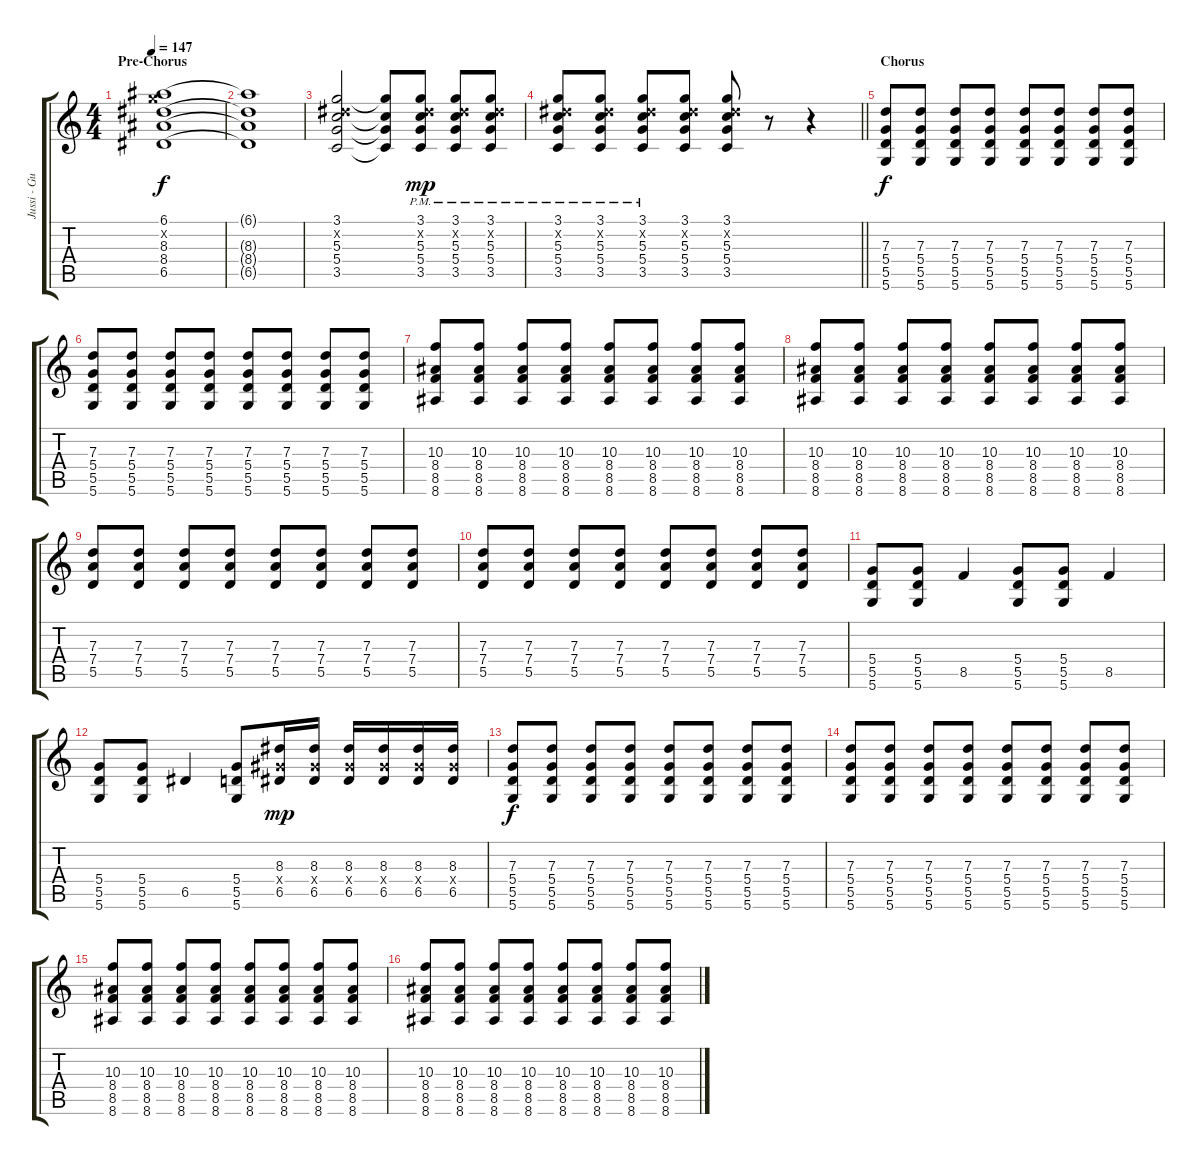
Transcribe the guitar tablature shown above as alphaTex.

\track ("Jussi - Guitar" "Jussi - Gu") {instrument overdrivenguitar}
\staff {score tabs}
\tuning (E4 B3 G3 D3 A2 D2) {hide}
\ts (4 4)
\section ("" "Pre-Chorus")
\tempo 147
\clef g2
\ks c
(6.1 8.2{x} 8.3 8.4 6.5).1{dy f instrument overdrivenguitar} |
(6.1{t} 8.3{t} 8.4{t} 6.5{t}).1 |
(3.1 4.2{x} 5.3 5.4 3.5).2 (3.1{t} 5.3{t} 5.4{t} 3.5{t}).8 (3.1{pm} 4.2{x} 5.3{pm} 5.4{pm} 3.5{pm}).8{dy mp} (3.1{pm} 4.2{x} 5.3{pm} 5.4{pm} 3.5{pm}).8 (3.1{pm} 4.2{x} 5.3{pm} 5.4{pm} 3.5{pm}).8 |
\barLineRight lightlight
(3.1{pm} 4.2{x} 5.3{pm} 5.4{pm} 3.5{pm}).8 (3.1 4.2{x} 5.3{pm} 5.4{pm} 3.5{pm}).8 (3.1 4.2{x} 5.3{pm} 5.4{pm} 3.5{pm}).8 (3.1 4.2{x} 5.3 5.4 3.5).8 (3.1 4.2{x} 5.3 5.4 3.5).8 r.8 r.4 |
\section ("" "Chorus")
(7.3 5.4 5.5 5.6).8{dy f} (7.3 5.4 5.5 5.6).8 (7.3 5.4 5.5 5.6).8 (7.3 5.4 5.5 5.6).8 (7.3 5.4 5.5 5.6).8 (7.3 5.4 5.5 5.6).8 (7.3 5.4 5.5 5.6).8 (7.3 5.4 5.5 5.6).8 |
(7.3 5.4 5.5 5.6).8 (7.3 5.4 5.5 5.6).8 (7.3 5.4 5.5 5.6).8 (7.3 5.4 5.5 5.6).8 (7.3 5.4 5.5 5.6).8 (7.3 5.4 5.5 5.6).8 (7.3 5.4 5.5 5.6).8 (7.3 5.4 5.5 5.6).8 |
(10.3 8.4 8.5 8.6).8 (10.3 8.4 8.5 8.6).8 (10.3 8.4 8.5 8.6).8 (10.3 8.4 8.5 8.6).8 (10.3 8.4 8.5 8.6).8 (10.3 8.4 8.5 8.6).8 (10.3 8.4 8.5 8.6).8 (10.3 8.4 8.5 8.6).8 |
(10.3 8.4 8.5 8.6).8 (10.3 8.4 8.5 8.6).8 (10.3 8.4 8.5 8.6).8 (10.3 8.4 8.5 8.6).8 (10.3 8.4 8.5 8.6).8 (10.3 8.4 8.5 8.6).8 (10.3 8.4 8.5 8.6).8 (10.3 8.4 8.5 8.6).8 |
(7.3 7.4 5.5).8 (7.3 7.4 5.5).8 (7.3 7.4 5.5).8 (7.3 7.4 5.5).8 (7.3 7.4 5.5).8 (7.3 7.4 5.5).8 (7.3 7.4 5.5).8 (7.3 7.4 5.5).8 |
(7.3 7.4 5.5).8 (7.3 7.4 5.5).8 (7.3 7.4 5.5).8 (7.3 7.4 5.5).8 (7.3 7.4 5.5).8 (7.3 7.4 5.5).8 (7.3 7.4 5.5).8 (7.3 7.4 5.5).8 |
(5.4 5.5 5.6).8 (5.4 5.5 5.6).8 8.5.4 (5.4 5.5 5.6).8 (5.4 5.5 5.6).8 8.5.4 |
(5.4 5.5 5.6).8 (5.4 5.5 5.6).8 6.5.4 (5.4 5.5 5.6).8 (8.3 6.4{x} 6.5).16{dy mp} (8.3 6.4{x} 6.5).16 (8.3 6.4{x} 6.5).16 (8.3 6.4{x} 6.5).16 (8.3 6.4{x} 6.5).16 (8.3 6.4{x} 6.5).16 |
(7.3 5.4 5.5 5.6).8{dy f} (7.3 5.4 5.5 5.6).8 (7.3 5.4 5.5 5.6).8 (7.3 5.4 5.5 5.6).8 (7.3 5.4 5.5 5.6).8 (7.3 5.4 5.5 5.6).8 (7.3 5.4 5.5 5.6).8 (7.3 5.4 5.5 5.6).8 |
(7.3 5.4 5.5 5.6).8 (7.3 5.4 5.5 5.6).8 (7.3 5.4 5.5 5.6).8 (7.3 5.4 5.5 5.6).8 (7.3 5.4 5.5 5.6).8 (7.3 5.4 5.5 5.6).8 (7.3 5.4 5.5 5.6).8 (7.3 5.4 5.5 5.6).8 |
(10.3 8.4 8.5 8.6).8 (10.3 8.4 8.5 8.6).8 (10.3 8.4 8.5 8.6).8 (10.3 8.4 8.5 8.6).8 (10.3 8.4 8.5 8.6).8 (10.3 8.4 8.5 8.6).8 (10.3 8.4 8.5 8.6).8 (10.3 8.4 8.5 8.6).8 |
(10.3 8.4 8.5 8.6).8 (10.3 8.4 8.5 8.6).8 (10.3 8.4 8.5 8.6).8 (10.3 8.4 8.5 8.6).8 (10.3 8.4 8.5 8.6).8 (10.3 8.4 8.5 8.6).8 (10.3 8.4 8.5 8.6).8 (10.3 8.4 8.5 8.6).8
